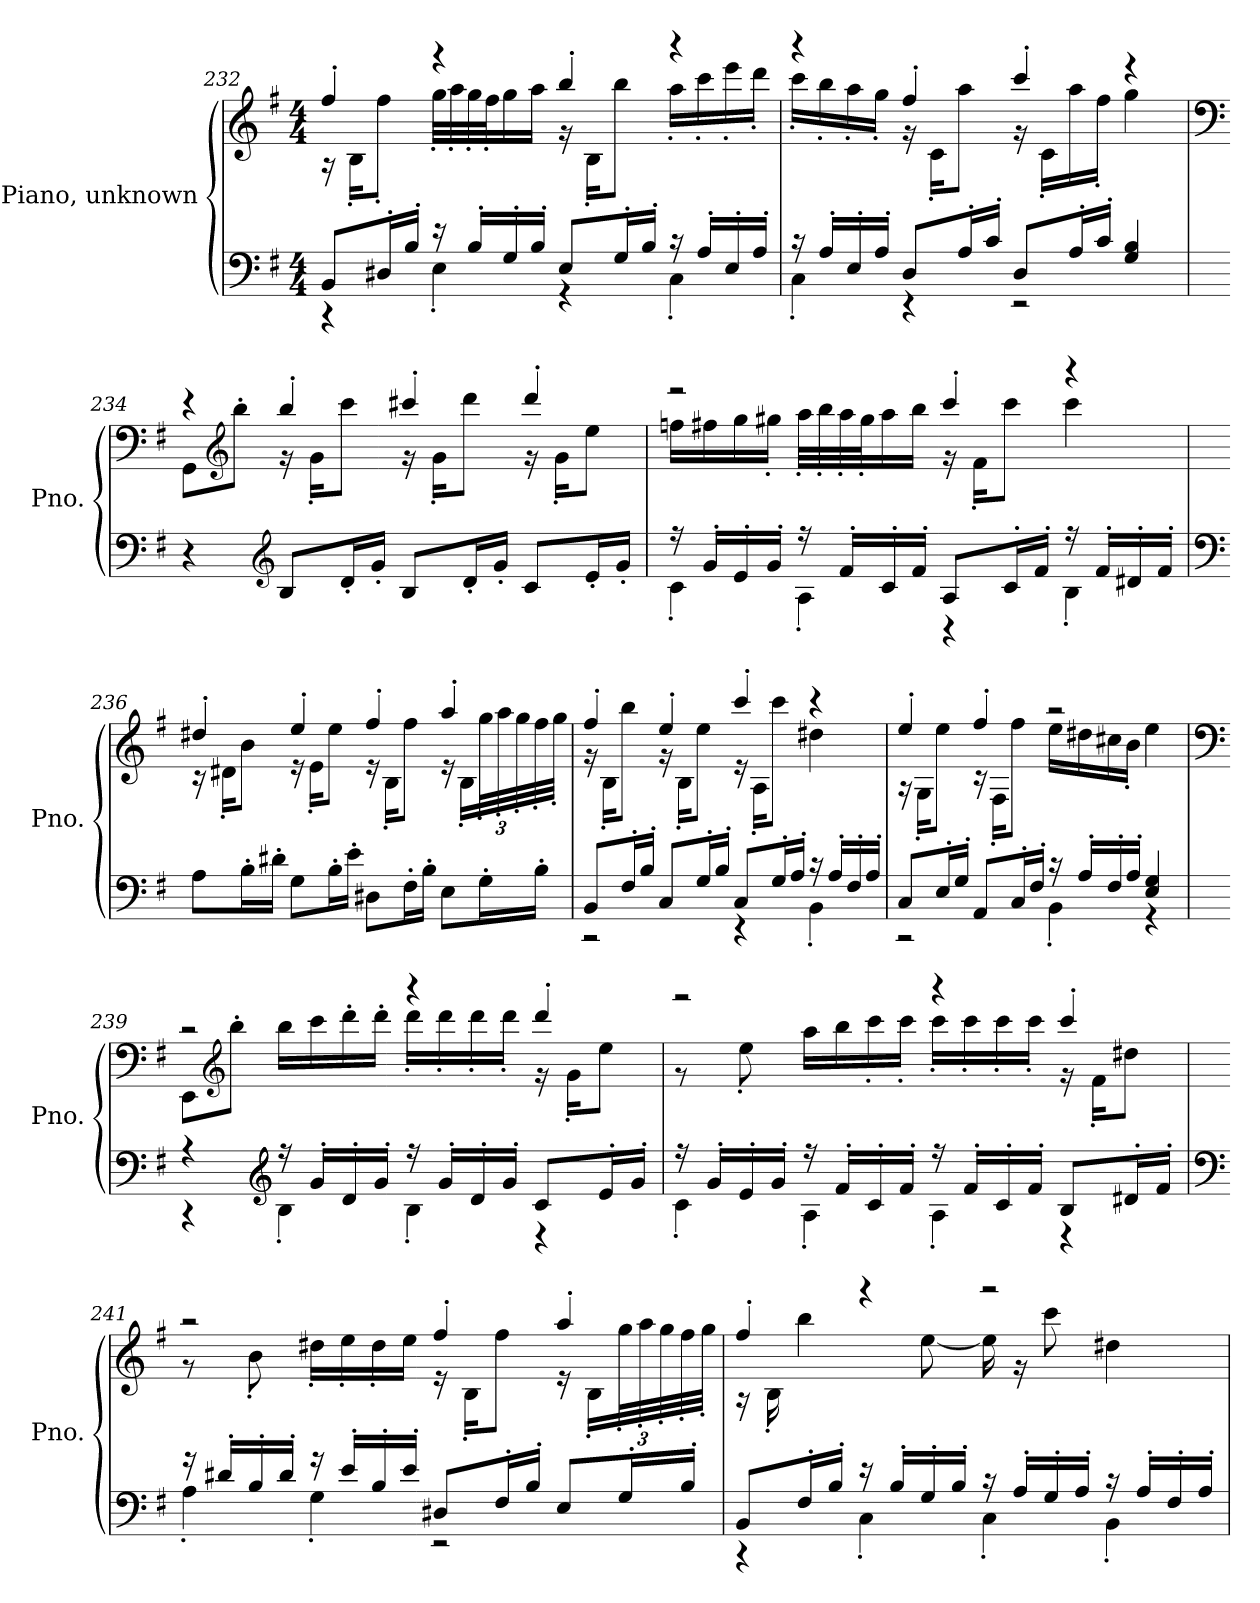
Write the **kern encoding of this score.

**kern	**kern
*part1	*part1
*staff2	*staff1
*I"Piano, unknown	*
*I'Pno.	*
!!LO:LB:g=z
*clefF4	*clefG2
*k[f#]	*k[f#]
*M4/4	*M4/4
=232	=232
*^	*^
8BB/L	4r	4ff#'/	16r
.	.	.	16B'\KL
16D#X'/L	.	.	8ff#'\J
16B'/JJ	.	.	.
16r	4E'\	4r	32gg'\LLL
.	.	.	32aa'\
16B'/LL	.	.	32gg'\
.	.	.	32ff#'\J
16G'/	.	.	16gg\
16B'/JJ	.	.	16aa\JJ
8E/L	4r	4bb'/	16r
.	.	.	16B'\KL
16G'/L	.	.	8bb\J
16B'/JJ	.	.	.
16r	4C'\	4r	16aa'\LL
16A'/LL	.	.	16ccc'\
16E'/	.	.	16eee'\
16A'/JJ	.	.	16ddd'\JJ
=233	=233	=233	=233
16r	4C'\	4r	16ccc'\LL
16A'/LL	.	.	16bb'\
16E'/	.	.	16aa'\
16A'/JJ	.	.	16gg'\JJ
8D/L	4r	4ff#'/	16r
.	.	.	16c'\KL
16A'/L	.	.	8aa\J
16c'/JJ	.	.	.
8D/L	2r	4ccc'/	16r
.	.	.	16c'\LL
16A'/L	.	.	16aa\
16c'/JJ	.	.	16ff#'\JJ
4G/ 4B/	.	4r	4gg\
*v	*v	*	*
!!LO:LB:g=z	!!
=234	=234	=234
*	*clefF4	*
4r	4r	8GG\L
*	*clefG2	*
.	.	8bb'\J
*clefG2	*	*
8B/L	4bb'/	16r
.	.	16g'\KL
16d'/L	.	8ccc\J
16g'/JJ	.	.
8B/L	4ccc#X'/	16r
.	.	16g'\KL
16d'/L	.	8ddd\J
16g'/JJ	.	.
8c/L	4ddd'/	16r
.	.	16g'\KL
16e'/L	.	8ee\J
16g'/JJ	.	.
=235	=235	=235
*^	*	*
16r	4c'\	2r	16ffn\LL
16g'/LL	.	.	16ff#X\
16e'/	.	.	16gg\
16g'/JJ	.	.	16gg#X'\JJ
16r	4A'\	.	32aa'\LLL
.	.	.	32bb'\
16f#'/LL	.	.	32aa'\
.	.	.	32gg#'\J
16c'/	.	.	16aa\
16f#'/JJ	.	.	16bb\JJ
8A/L	4r	4ccc'/	16r
.	.	.	16f#'\KL
16c'/L	.	.	8ccc\J
16f#'/JJ	.	.	.
16r	4B'\	4r	4ccc\
16f#'/LL	.	.	.
16d#X'/	.	.	.
16f#'/JJ	.	.	.
*v	*v	*	*
!!LO:LB:g=z	!!
=236	=236	=236
*clefF4	*	*
8A\L	4dd#X'/	16r
.	.	16d#X'\KL
16B'\L	.	8b\J
16d#X'\JJ	.	.
8G\L	4ee'/	16r
.	.	16e'\KL
16B'\L	.	8ee\J
16e'\JJ	.	.
8D#X\L	4ff#'/	16r
.	.	16B'\KL
16F#'\L	.	8ff#\J
16B'\JJ	.	.
8E\L	4aa'/	16r
.	.	16B'\LL
*	*	*Xbrackettup
16G'\L	.	48gg'\L
.	.	48aa'\
.	.	48gg'\
16B'\JJ	.	32ff#'\
.	.	32gg'\JJJ
=237	=237	=237
*^	*	*
8BB/L	2r	4ff#'/	16r
.	.	.	16B'\KL
16F#'/L	.	.	8bb\J
16B'/JJ	.	.	.
8C/L	.	4ee'/	16r
.	.	.	16B'\KL
16G'/L	.	.	8ee\J
16B'/JJ	.	.	.
8C/L	4r	4ccc'/	16r
.	.	.	16A'\KL
16G'/L	.	.	8ccc\J
16A'/JJ	.	.	.
16r	4BB'\	4r	4dd#X\
16A'/LL	.	.	.
16F#'/	.	.	.
16A'/JJ	.	.	.
!!LO:PB:g=z	!!
=238	=238	=238	=238
8C/L	2r	4ee'/	16r
.	.	.	16G'\KL
16E'/L	.	.	8ee\J
16G'/JJ	.	.	.
8AA/L	.	4ff#'/	16r
.	.	.	16F#'\KL
16C'/L	.	.	8ff#\J
16F#'/JJ	.	.	.
16r	4BB'\	2r	16ee\LL
16A'/LL	.	.	16dd#X\
16F#'/	.	.	16cc#X\
16A'/JJ	.	.	16b'\JJ
4E/ 4G/	4r	.	4ee\
=239	=239	=239	=239
*	*	*clefF4	*
4r	4r	2r	8EE\L
*	*	*clefG2	*
.	.	.	8bb'\J
*clefG2	*	*	*
16r	4B'\	.	16bb\LL
16g'/LL	.	.	16ccc\
16d'/	.	.	16ddd'\
16g'/JJ	.	.	16ddd'\JJ
16r	4B'\	4r	16ddd'\LL
16g'/LL	.	.	16ddd'\
16d'/	.	.	16ddd'\
16g'/JJ	.	.	16ddd'\JJ
8c/L	4r	4ddd'/	16r
.	.	.	16g'\KL
16e'/L	.	.	8ee\J
16g'/JJ	.	.	.
!!LO:LB:g=z	!!
=240	=240	=240	=240
16r	4c'\	2r	8r
16g'/LL	.	.	.
16e'/	.	.	8ee'\
16g'/JJ	.	.	.
16r	4A'\	.	16aa\LL
16f#'/LL	.	.	16bb\
16c'/	.	.	16ccc'\
16f#'/JJ	.	.	16ccc'\JJ
16r	4A'\	4r	16ccc'\LL
16f#'/LL	.	.	16ccc'\
16c'/	.	.	16ccc'\
16f#'/JJ	.	.	16ccc'\JJ
8B/L	4r	4ccc'/	16r
.	.	.	16f#'\KL
16d#X'/L	.	.	8dd#X\J
16f#'/JJ	.	.	.
=241	=241	=241	=241
*clefF4	*	*	*
16r	4A'\	2r	8r
16d#X'/LL	.	.	.
16B'/	.	.	8b'\
16d#'/JJ	.	.	.
16r	4G'\	.	16dd#X'\LL
16e'/LL	.	.	16ee'\
16B'/	.	.	16dd#'\
16e'/JJ	.	.	16ee\JJ
8D#X/L	2r	4ff#'/	16r
.	.	.	16B'\KL
16F#'/L	.	.	8ff#\J
16B'/JJ	.	.	.
8E/L	.	4aa'/	16r
.	.	.	16B'\LL
16G'/L	.	.	48gg'\L
.	.	.	48aa'\
.	.	.	48gg'\
16B'/JJ	.	.	32ff#'\
.	.	.	32gg'\JJJ
!!LO:LB:g=z	!!
=242	=242	=242	=242
8BB/L	4r	4ff#'/	16r
.	.	.	16B'\
16F#'/L	.	.	4bb\
16B'/JJ	.	.	.
16r	4C'\	4r	.
16B'/LL	.	.	.
16G'/	.	.	[8ee\
16B'/JJ	.	.	.
16r	4C'\	2r	16ee\]
16A'/LL	.	.	16r
16G'/	.	.	8ccc\
16A'/JJ	.	.	.
16r	4BB'\	.	4dd#X\
16A'/LL	.	.	.
16F#'/	.	.	.
16A'/JJ	.	.	.
*v	*v	*	*
*	*v	*v
=	=
*-	*-
